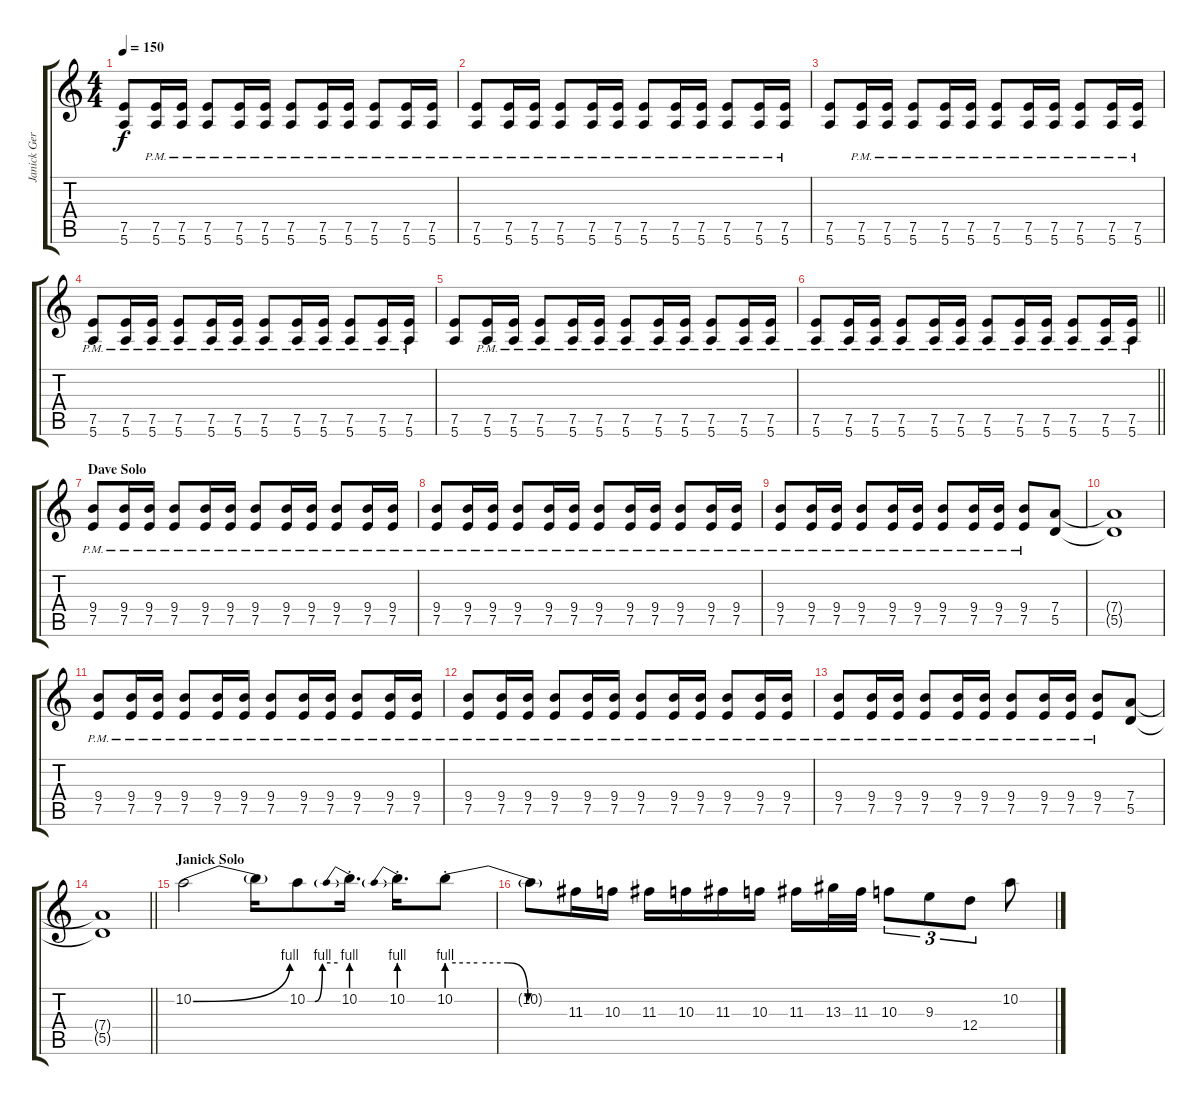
\track ("Janick Gers" "Janick Ger") {instrument distortionguitar}
\staff {score tabs}
\tuning (E4 B3 G3 D3 A2 E2) {hide}
\ts (4 4)
\tempo 150
\clef g2
\ks c
(7.5 5.6).8{dy f} (7.5{pm} 5.6{pm}).16 (7.5{pm} 5.6{pm}).16 (7.5{pm} 5.6{pm}).8 (7.5{pm} 5.6{pm}).16 (7.5{pm} 5.6{pm}).16 (7.5{pm} 5.6{pm}).8 (7.5{pm} 5.6{pm}).16 (7.5{pm} 5.6{pm}).16 (7.5{pm} 5.6{pm}).8 (7.5{pm} 5.6{pm}).16 (7.5{pm} 5.6{pm}).16 |
(7.5{pm} 5.6{pm}).8 (7.5{pm} 5.6{pm}).16 (7.5{pm} 5.6{pm}).16 (7.5{pm} 5.6{pm}).8 (7.5{pm} 5.6{pm}).16 (7.5{pm} 5.6{pm}).16 (7.5{pm} 5.6{pm}).8 (7.5{pm} 5.6{pm}).16 (7.5{pm} 5.6{pm}).16 (7.5{pm} 5.6{pm}).8 (7.5{pm} 5.6{pm}).16 (7.5{pm} 5.6{pm}).16 |
(7.5 5.6).8 (7.5{pm} 5.6{pm}).16 (7.5{pm} 5.6{pm}).16 (7.5{pm} 5.6{pm}).8 (7.5{pm} 5.6{pm}).16 (7.5{pm} 5.6{pm}).16 (7.5{pm} 5.6{pm}).8 (7.5{pm} 5.6{pm}).16 (7.5{pm} 5.6{pm}).16 (7.5{pm} 5.6{pm}).8 (7.5{pm} 5.6{pm}).16 (7.5{pm} 5.6{pm}).16 |
(7.5{pm} 5.6{pm}).8 (7.5{pm} 5.6{pm}).16 (7.5{pm} 5.6{pm}).16 (7.5{pm} 5.6{pm}).8 (7.5{pm} 5.6{pm}).16 (7.5{pm} 5.6{pm}).16 (7.5{pm} 5.6{pm}).8 (7.5{pm} 5.6{pm}).16 (7.5{pm} 5.6{pm}).16 (7.5{pm} 5.6{pm}).8 (7.5{pm} 5.6{pm}).16 (7.5{pm} 5.6{pm}).16 |
(7.5 5.6).8 (7.5{pm} 5.6{pm}).16 (7.5{pm} 5.6{pm}).16 (7.5{pm} 5.6{pm}).8 (7.5{pm} 5.6{pm}).16 (7.5{pm} 5.6{pm}).16 (7.5{pm} 5.6{pm}).8 (7.5{pm} 5.6{pm}).16 (7.5{pm} 5.6{pm}).16 (7.5{pm} 5.6{pm}).8 (7.5{pm} 5.6{pm}).16 (7.5{pm} 5.6{pm}).16 |
\barLineRight lightlight
(7.5{pm} 5.6{pm}).8 (7.5{pm} 5.6{pm}).16 (7.5{pm} 5.6{pm}).16 (7.5{pm} 5.6{pm}).8 (7.5{pm} 5.6{pm}).16 (7.5{pm} 5.6{pm}).16 (7.5{pm} 5.6{pm}).8 (7.5{pm} 5.6{pm}).16 (7.5{pm} 5.6{pm}).16 (7.5{pm} 5.6{pm}).8 (7.5{pm} 5.6{pm}).16 (7.5{pm} 5.6{pm}).16 |
\section ("" "Dave Solo")
(9.4{pm} 7.5{pm}).8 (9.4{pm} 7.5{pm}).16 (9.4{pm} 7.5{pm}).16 (9.4{pm} 7.5{pm}).8 (9.4{pm} 7.5{pm}).16 (9.4{pm} 7.5{pm}).16 (9.4{pm} 7.5{pm}).8 (9.4{pm} 7.5{pm}).16 (9.4{pm} 7.5{pm}).16 (9.4{pm} 7.5{pm}).8 (9.4{pm} 7.5{pm}).16 (9.4{pm} 7.5{pm}).16 |
(9.4{pm} 7.5{pm}).8 (9.4{pm} 7.5{pm}).16 (9.4{pm} 7.5{pm}).16 (9.4{pm} 7.5{pm}).8 (9.4{pm} 7.5{pm}).16 (9.4{pm} 7.5{pm}).16 (9.4{pm} 7.5{pm}).8 (9.4{pm} 7.5{pm}).16 (9.4{pm} 7.5{pm}).16 (9.4{pm} 7.5{pm}).8 (9.4{pm} 7.5{pm}).16 (9.4{pm} 7.5{pm}).16 |
(9.4{pm} 7.5{pm}).8 (9.4{pm} 7.5{pm}).16 (9.4{pm} 7.5{pm}).16 (9.4{pm} 7.5{pm}).8 (9.4{pm} 7.5{pm}).16 (9.4{pm} 7.5{pm}).16 (9.4{pm} 7.5{pm}).8 (9.4{pm} 7.5{pm}).16 (9.4{pm} 7.5{pm}).16 (9.4{pm} 7.5{pm}).8 (7.4 5.5).8 |
(7.4{t} 5.5{t}).1 |
(9.4{pm} 7.5{pm}).8 (9.4{pm} 7.5{pm}).16 (9.4{pm} 7.5{pm}).16 (9.4{pm} 7.5{pm}).8 (9.4{pm} 7.5{pm}).16 (9.4{pm} 7.5{pm}).16 (9.4{pm} 7.5{pm}).8 (9.4{pm} 7.5{pm}).16 (9.4{pm} 7.5{pm}).16 (9.4{pm} 7.5{pm}).8 (9.4{pm} 7.5{pm}).16 (9.4{pm} 7.5{pm}).16 |
(9.4{pm} 7.5{pm}).8 (9.4{pm} 7.5{pm}).16 (9.4{pm} 7.5{pm}).16 (9.4{pm} 7.5{pm}).8 (9.4{pm} 7.5{pm}).16 (9.4{pm} 7.5{pm}).16 (9.4{pm} 7.5{pm}).8 (9.4{pm} 7.5{pm}).16 (9.4{pm} 7.5{pm}).16 (9.4{pm} 7.5{pm}).8 (9.4{pm} 7.5{pm}).16 (9.4{pm} 7.5{pm}).16 |
(9.4{pm} 7.5{pm}).8 (9.4{pm} 7.5{pm}).16 (9.4{pm} 7.5{pm}).16 (9.4{pm} 7.5{pm}).8 (9.4{pm} 7.5{pm}).16 (9.4{pm} 7.5{pm}).16 (9.4{pm} 7.5{pm}).8 (9.4{pm} 7.5{pm}).16 (9.4{pm} 7.5{pm}).16 (9.4{pm} 7.5{pm}).8 (7.4 5.5).8 |
\barLineRight lightlight
(7.4{t} 5.5{t}).1 |
\section ("" "Janick Solo")
10.2{be (bend 0 0 60 4)}.2{volume 12 instrument distortionguitar} 10.2{t}.16 10.2{be (custom 0 0 15 0 30 4 60 4)}.8 10.2{be (prebend 0 4 60 4) st}.16{d} 10.2{be (prebend 0 4 60 4) st}.16{d} 10.2{be (custom 0 4 15 4 30 4 40 0 60 0) st}.8 |
10.2{t}.8 11.3.16 10.3.16 11.3.16 10.3.16 11.3.16 10.3.16 11.3.16 13.3.32 11.3.32 10.3.8{tu (3 2)} 9.3.8{tu (3 2)} 12.4.8{tu (3 2)} 10.2.8
